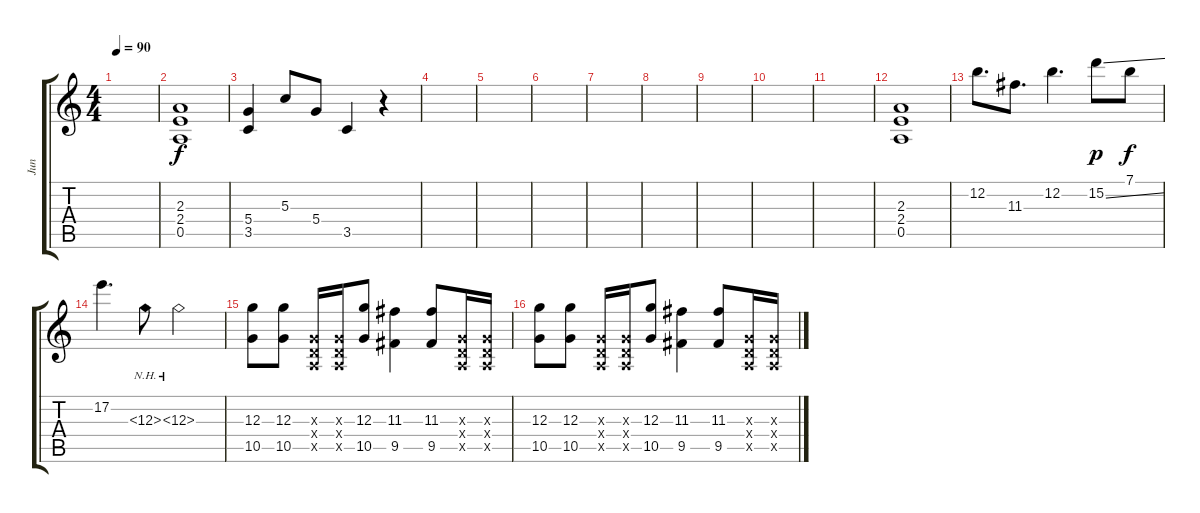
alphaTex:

\track ("Jun" "Jun") {instrument distortionguitar}
\staff {score tabs}
\tuning (E4 B3 G3 D3 A2 E2) {hide}
\ts (4 4)
\tempo 90
\clef g2
\ks c
|
(2.3 2.4 0.5).1{volume 16 balance 16 instrument distortionguitar} |
(5.4 3.5).4 5.3.8 5.4.8 3.5.4 r.4 |
|
|
|
|
|
|
|
|
(2.3 2.4 0.5).1{volume 16 balance 16 instrument distortionguitar} |
12.2.8{d} 11.3.8{d} 12.2.4{d} 15.2{ss}.8{dy p} 7.1.8{dy f} |
17.2.4{d} 12.3{nh}.8 12.3{nh}.2 |
(12.3 10.5).8 (12.3 10.5).8 (0.3{x} 0.4{x} 0.5{x}).16 (0.3{x} 0.4{x} 0.5{x}).16 (12.3 10.5).8 (11.3 9.5).4 (11.3 9.5).8 (0.3{x} 0.4{x} 0.5{x}).16 (0.3{x} 0.4{x} 0.5{x}).16 |
(12.3 10.5).8 (12.3 10.5).8 (0.3{x} 0.4{x} 0.5{x}).16 (0.3{x} 0.4{x} 0.5{x}).16 (12.3 10.5).8 (11.3 9.5).4 (11.3 9.5).8 (0.3{x} 0.4{x} 0.5{x}).16 (0.3{x} 0.4{x} 0.5{x}).16
